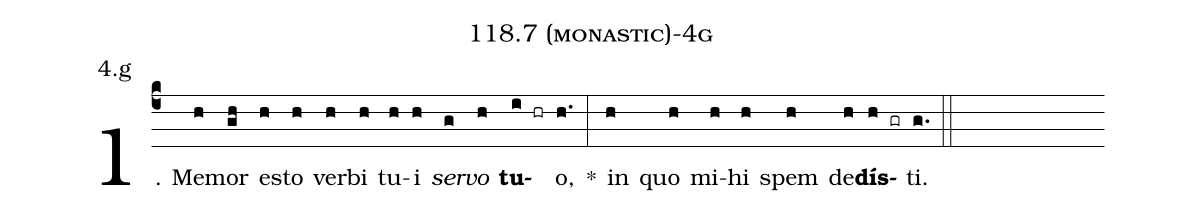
name: 118.7 (monastic)-4g;
annotation: 4.g;
%%
(c4)1. Me(h)mor(gh) es(h)to(h) ver(h)bi(h) tu(h)i(h) <i>ser</i>(g)<i>vo</i>(h) <b>tu</b>(i hr)o,(h.) *(:) in(h) quo(h) mi(h)hi(h) spem(h) de(h)<b>dís</b>(h gr)ti.(g.) (::)
